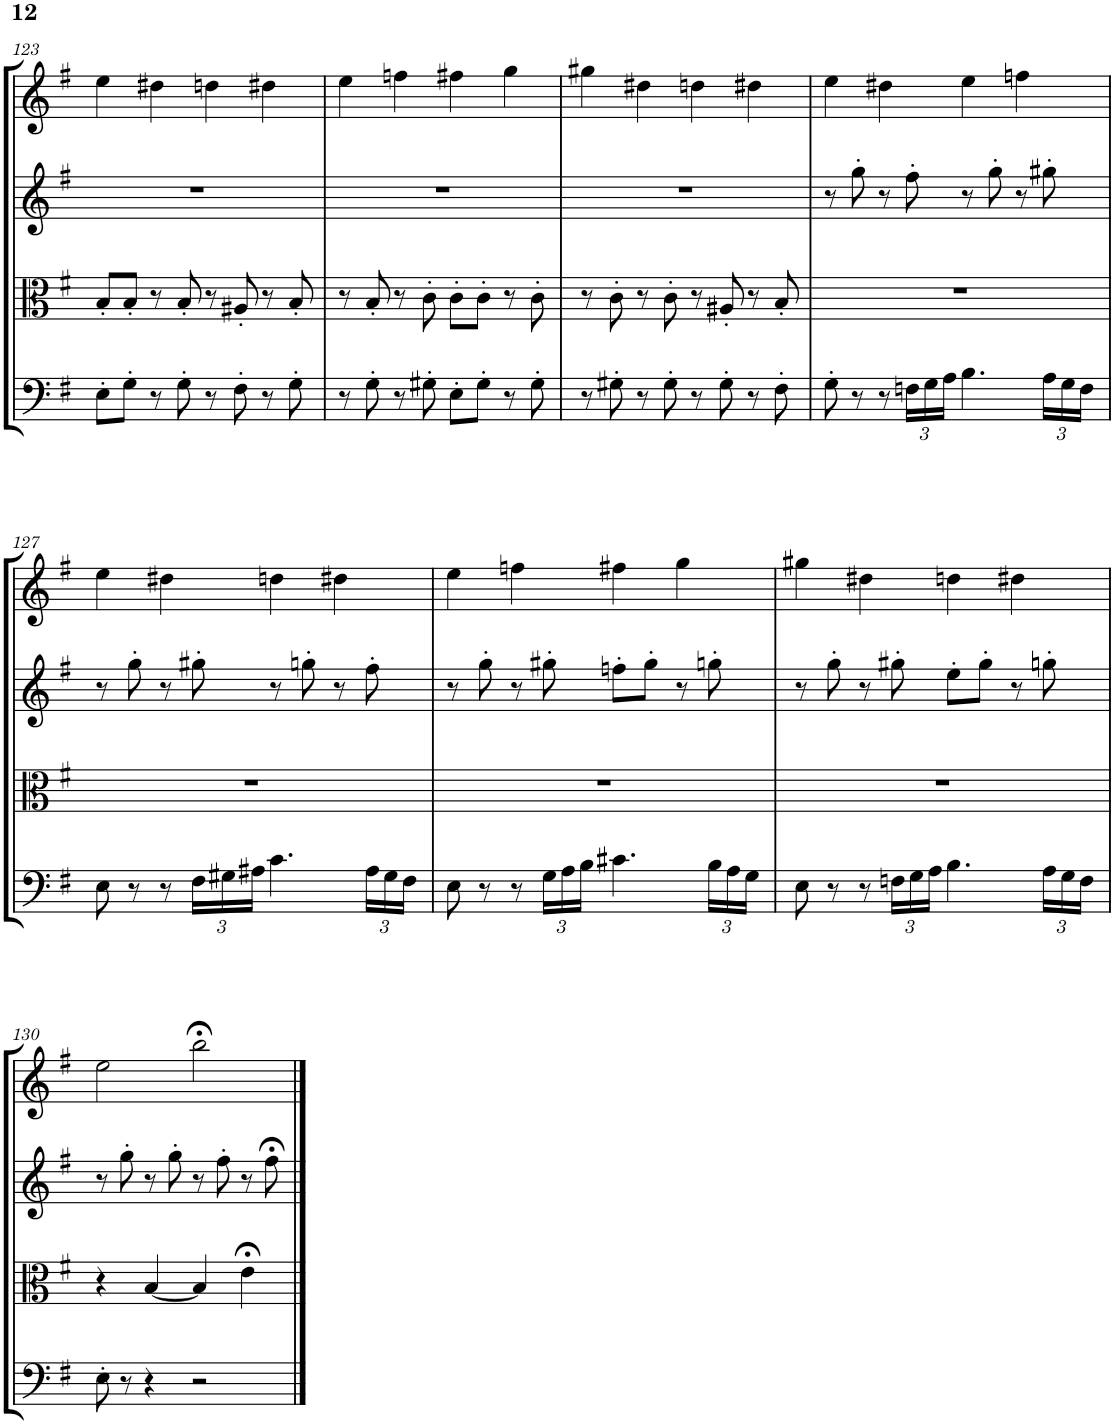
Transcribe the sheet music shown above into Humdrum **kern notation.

**kern	**kern	**kern	**kern
*part4	*part3	*part2	*part1
*staff4	*staff3	*staff2	*staff1
*I"チェロ	*I"ヴィオラ	*I"ヴァイオリン第2	*I"ヴァイオリン第1
!!LO:PB:g=z
*clefF4	*clefC3	*clefG2	*clefG2
*k[f#]	*k[f#]	*k[f#]	*k[f#]
*M4/4	*M4/4	*M4/4	*M4/4
=123	=123	=123	=123
8E'\L	8B'/L	1r	4ee\
8G'\J	8B'/J	.	.
8r	8r	.	4dd#X\
8G'\	8B'/	.	.
8r	8r	.	4ddn\
8F#'\	8A#X'/	.	.
8r	8r	.	4dd#X\
8G'\	8B'/	.	.
=124	=124	=124	=124
8r	8r	1r	4ee\
8G'\	8B'/	.	.
8r	8r	.	4ffn\
8G#X'\	8c'\	.	.
8E'\L	8c'\L	.	4ff#X\
8G#'\J	8c'\J	.	.
8r	8r	.	4gg\
8G#'\	8c'\	.	.
=125	=125	=125	=125
8r	8r	1r	4gg#X\
8G#X'\	8c'\	.	.
8r	8r	.	4dd#X\
8G#'\	8c'\	.	.
8r	8r	.	4ddn\
8G#'\	8A#X'/	.	.
8r	8r	.	4dd#X\
8F#'\	8B'/	.	.
=126	=126	=126	=126
8G'\	1r	8r	4ee\
8r	.	8gg'\	.
8r	.	8r	4dd#X\
*Xbrackettup	*	*	*
24Fn\LL	.	8ff#'\	.
24G\	.	.	.
24A\JJ	.	.	.
4.B\	.	8r	4ee\
.	.	8gg'\	.
.	.	8r	4ffn\
24A\LL	.	8gg#X'\	.
24G\	.	.	.
24F\JJ	.	.	.
!!LO:LB:g=z
=127	=127	=127	=127
8E\	1r	8r	4ee\
8r	.	8gg'\	.
8r	.	8r	4dd#X\
24F#\LL	.	8gg#X'\	.
24G#X\	.	.	.
24A#X\JJ	.	.	.
4.c\	.	8r	4ddn\
.	.	8ggn'\	.
.	.	8r	4dd#X\
24A#\LL	.	8ff#'\	.
24G#\	.	.	.
24F#\JJ	.	.	.
=128	=128	=128	=128
8E\	1r	8r	4ee\
8r	.	8gg'\	.
8r	.	8r	4ffn\
24G\LL	.	8gg#X'\	.
24A\	.	.	.
24B\JJ	.	.	.
4.c#X\	.	8ffn'\L	4ff#X\
.	.	8gg#'\J	.
.	.	8r	4gg\
24B\LL	.	8ggn'\	.
24A\	.	.	.
24G\JJ	.	.	.
=129	=129	=129	=129
8E\	1r	8r	4gg#X\
8r	.	8gg'\	.
8r	.	8r	4dd#X\
24Fn\LL	.	8gg#X'\	.
24G\	.	.	.
24A\JJ	.	.	.
4.B\	.	8ee'\L	4ddn\
.	.	8gg#'\J	.
.	.	8r	4dd#X\
24A\LL	.	8ggn'\	.
24G\	.	.	.
24F\JJ	.	.	.
!!LO:LB:g=z
=130	=130	=130	=130
8E'\	4r	8r	2ee\
8r	.	8gg'\	.
4r	[4B/	8r	.
.	.	8gg'\	.
2r	4B/]	8r	2bb;<\
.	.	8ff#'\	.
.	4e;<\	8r	.
.	.	8ff#;<\	.
==	==	==	==
*-	*-	*-	*-
